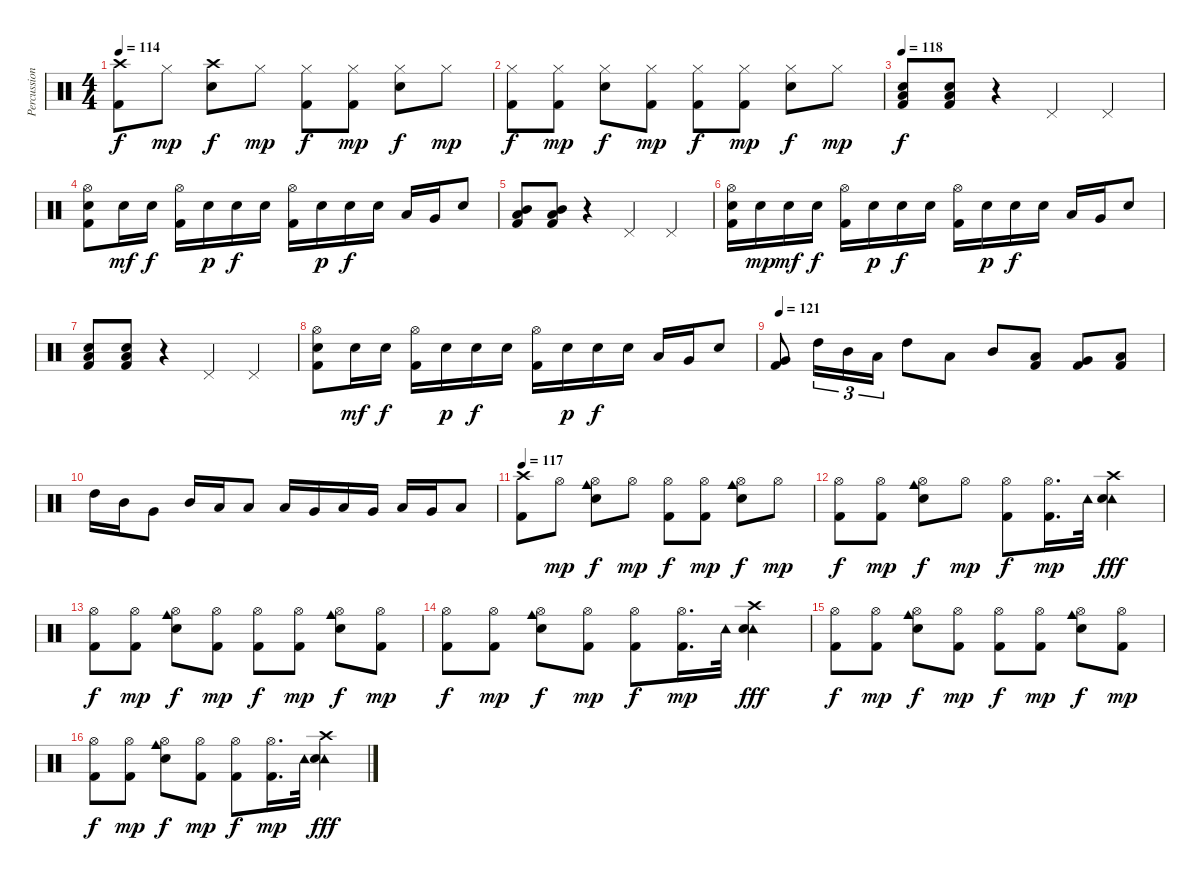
\track ("Percussion" "Percussion") {instrument percussion}
\staff {score}
\articulation defaults
\ts (4 4)
\tempo 114
\clef neutral
\ks c
("Crash high (hit)" "Kick (hit) 2").8{dy f} "Hi-Hat (closed)".8{dy mp} ("Crash high (hit)" "Snare (hit) 2").8{dy f} "Hi-Hat (closed)".8{dy mp} ("Hi-Hat (closed)" "Kick (hit) 2").8{dy f} ("Hi-Hat (closed)" "Kick (hit) 2").8{dy mp} ("Hi-Hat (closed)" "Snare (hit) 2").8{dy f} "Hi-Hat (closed)".8{dy mp} |
("Hi-Hat (closed)" "Kick (hit) 2").8{dy f} ("Hi-Hat (closed)" "Kick (hit) 2").8{dy mp} ("Hi-Hat (closed)" "Snare (hit) 2").8{dy f} ("Hi-Hat (closed)" "Kick (hit) 2").8{dy mp} ("Hi-Hat (closed)" "Kick (hit) 2").8{dy f} ("Hi-Hat (closed)" "Kick (hit) 2").8{dy mp} ("Hi-Hat (closed)" "Snare (hit) 2").8{dy f} "Hi-Hat (closed)".8{dy mp} |
\tempo 118
("Low Tom (hit)" "Snare (hit) 2" "Kick (hit) 2").8{dy f} ("Low Tom (hit)" "Snare (hit) 2" "Kick (hit) 2").8 r.4 "Pedal Hi-Hat (hit)".4 "Pedal Hi-Hat (hit)".4 |
("Hi-Hat (open)" "Snare (hit) 2" "Kick (hit) 2").8 "Snare (hit) 2".16{dy mf} "Snare (hit) 2".16{dy f} ("Hi-Hat (open)" "Kick (hit) 2").16 "Snare (hit) 2".16{dy p} "Snare (hit) 2".16{dy f} "Snare (hit) 2".16 ("Hi-Hat (open)" "Kick (hit) 2").16 "Snare (hit) 2".16{dy p} "Snare (hit) 2".16{dy f} "Snare (hit) 2".16 "Low Tom (hit)".16 "Very Low Tom (hit)".16 "Snare (hit) 2".8 |
("Mid Tom (hit)" "Low Tom (hit)" "Kick (hit) 2").8 ("Mid Tom (hit)" "Low Tom (hit)" "Kick (hit) 2").8 r.4 "Pedal Hi-Hat (hit)".4 "Pedal Hi-Hat (hit)".4 |
("Hi-Hat (open)" "Snare (hit) 2" "Kick (hit) 2").16 "Snare (hit) 2".16{dy mp} "Snare (hit) 2".16{dy mf} "Snare (hit) 2".16{dy f} ("Hi-Hat (open)" "Kick (hit) 2").16 "Snare (hit) 2".16{dy p} "Snare (hit) 2".16{dy f} "Snare (hit) 2".16 ("Hi-Hat (open)" "Kick (hit) 2").16 "Snare (hit) 2".16{dy p} "Snare (hit) 2".16{dy f} "Snare (hit) 2".16 "Low Tom (hit)".16 "Very Low Tom (hit)".16 "Snare (hit) 2".8 |
("Low Tom (hit)" "Snare (hit) 2" "Kick (hit) 2").8 ("Low Tom (hit)" "Snare (hit) 2" "Kick (hit) 2").8 r.4 "Pedal Hi-Hat (hit)".4 "Pedal Hi-Hat (hit)".4 |
("Hi-Hat (open)" "Snare (hit) 2" "Kick (hit) 2").8 "Snare (hit) 2".16{dy mf} "Snare (hit) 2".16{dy f} ("Hi-Hat (open)" "Kick (hit) 2").16 "Snare (hit) 2".16{dy p} "Snare (hit) 2".16{dy f} "Snare (hit) 2".16 ("Hi-Hat (open)" "Kick (hit) 2").16 "Snare (hit) 2".16{dy p} "Snare (hit) 2".16{dy f} "Snare (hit) 2".16 "Low Tom (hit)".16 "Very Low Tom (hit)".16 "Snare (hit) 2".8 |
\tempo 121
("Very Low Tom (hit)" "Kick (hit) 2").8 "High Tom (hit)".16{tu (3 2)} "Mid Tom (hit)".16{tu (3 2)} "Low Tom (hit)".16{tu (3 2)} "High Tom (hit)".8 "Low Tom (hit)".8 "Mid Tom (hit)".8 ("Low Tom (hit)" "Kick (hit) 2").8 ("Very Low Tom (hit)" "Kick (hit) 2").8 ("Low Floor Tom (hit)" "Kick (hit) 2").8 |
"High Tom (hit)".16 "Mid Tom (hit)".16 "Very Low Tom (hit)".8 "Mid Tom (hit)".16 "Low Tom (hit)".16 "Low Floor Tom (hit)".8 "Low Tom (hit)".16 "Very Low Tom (hit)".16 "Low Floor Tom (hit)".16 "Very Low Tom (hit)".16 "Low Floor Tom (hit)".16 "Very Low Tom (hit)".16 "Low Floor Tom (hit)".8 |
\tempo 117
("Crash high (hit)" "Kick (hit) 2").8 "Hi-Hat (open)".8{dy mp} ("Cowbell medium (hit)" "Hi-Hat (open)" "Snare (hit) 2").8{dy f} "Hi-Hat (open)".8{dy mp} ("Hi-Hat (open)" "Kick (hit) 2").8{dy f} ("Hi-Hat (open)" "Kick (hit) 2").8{dy mp} ("Cowbell medium (hit)" "Hi-Hat (open)" "Snare (hit) 2").8{dy f} "Hi-Hat (open)".8{dy mp} |
("Hi-Hat (open)" "Kick (hit) 2").8{dy f} ("Hi-Hat (open)" "Kick (hit) 2").8{dy mp} ("Cowbell medium (hit)" "Hi-Hat (open)" "Snare (hit) 2").8{dy f} "Hi-Hat (open)".8{dy mp} ("Hi-Hat (open)" "Kick (hit) 2").8{dy f} ("Hi-Hat (open)" "Kick (hit) 2").16{d dy mp} "Tambourine (hit)".32 ("Crash high (hit)" "Tambourine (hit)" "Snare (hit) 2").4{dy fff} |
("Hi-Hat (open)" "Kick (hit) 2").8{dy f} ("Hi-Hat (open)" "Kick (hit) 2").8{dy mp} ("Cowbell medium (hit)" "Hi-Hat (open)" "Snare (hit) 2").8{dy f} ("Hi-Hat (open)" "Kick (hit) 2").8{dy mp} ("Hi-Hat (open)" "Kick (hit) 2").8{dy f} ("Hi-Hat (open)" "Kick (hit) 2").8{dy mp} ("Cowbell medium (hit)" "Hi-Hat (open)" "Snare (hit) 2").8{dy f} ("Hi-Hat (open)" "Kick (hit) 2").8{dy mp} |
("Hi-Hat (open)" "Kick (hit) 2").8{dy f} ("Hi-Hat (open)" "Kick (hit) 2").8{dy mp} ("Cowbell medium (hit)" "Hi-Hat (open)" "Snare (hit) 2").8{dy f} ("Hi-Hat (open)" "Kick (hit) 2").8{dy mp} ("Hi-Hat (open)" "Kick (hit) 2").8{dy f} ("Hi-Hat (open)" "Kick (hit) 2").16{d dy mp} "Tambourine (hit)".32 ("Crash high (hit)" "Tambourine (hit)" "Snare (hit) 2").4{dy fff} |
("Hi-Hat (open)" "Kick (hit) 2").8{dy f} ("Hi-Hat (open)" "Kick (hit) 2").8{dy mp} ("Cowbell medium (hit)" "Hi-Hat (open)" "Snare (hit) 2").8{dy f} ("Hi-Hat (open)" "Kick (hit) 2").8{dy mp} ("Hi-Hat (open)" "Kick (hit) 2").8{dy f} ("Hi-Hat (open)" "Kick (hit) 2").8{dy mp} ("Cowbell medium (hit)" "Hi-Hat (open)" "Snare (hit) 2").8{dy f} ("Hi-Hat (open)" "Kick (hit) 2").8{dy mp} |
("Hi-Hat (open)" "Kick (hit) 2").8{dy f} ("Hi-Hat (open)" "Kick (hit) 2").8{dy mp} ("Cowbell medium (hit)" "Hi-Hat (open)" "Snare (hit) 2").8{dy f} ("Hi-Hat (open)" "Kick (hit) 2").8{dy mp} ("Hi-Hat (open)" "Kick (hit) 2").8{dy f} ("Hi-Hat (open)" "Kick (hit) 2").16{d dy mp} "Tambourine (hit)".32 ("Crash high (hit)" "Tambourine (hit)" "Snare (hit) 2").4{dy fff}
